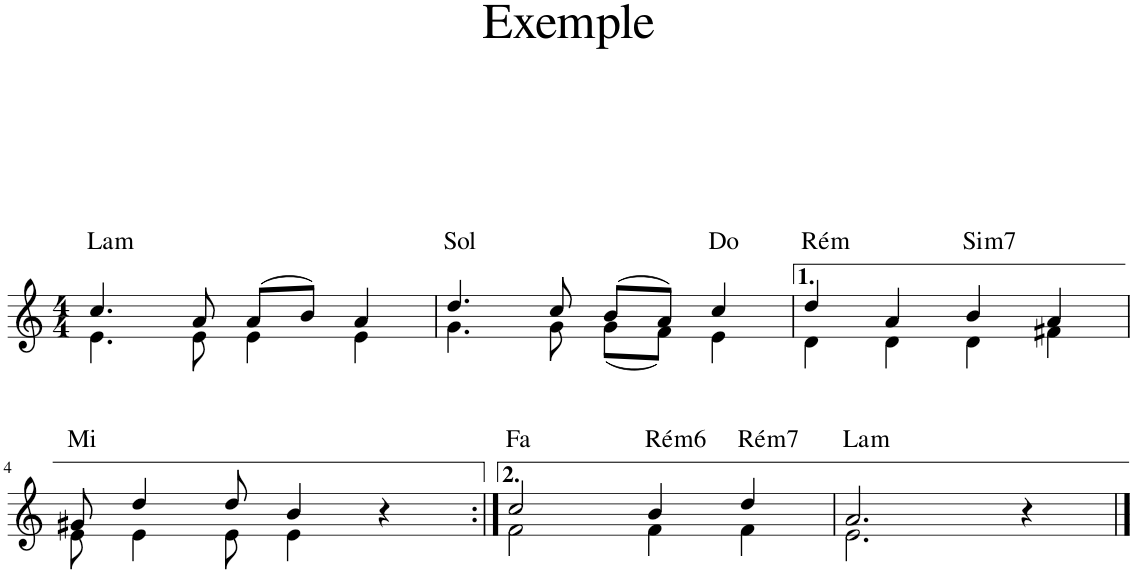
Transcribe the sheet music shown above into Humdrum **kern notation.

**kern	**harte
*part1	*part1
*staff1	*
*I"Femmes	*
*clefG2	*
*k[]	*
*M4/4	*
=1	=1
*^	*
!	!	!LO:H:kt=m
4.cc/	4.e\	A:min
8a/	8e\	.
(8a/L	4e\	.
8b/J)	.	.
4a/	4e\	.
=2	=2	=2
4.dd/	4.g\	G:maj
8cc/	8g\	.
(8b/L	(8g\L	.
8a/J)	8f\J)	.
4cc/	4e\	C:maj
=3	=3	=3
!	!	!LO:H:kt=m
4dd/	4d\	D:min
4a/	4d\	.
!	!	!LO:H:kt=m7
4b/	4d\	B:min7
4a/	4f#X\	.
!!LO:LB:g=z	!!
=4	=4	=4
8g#X/	8e\	E:maj
4dd/	4e\	.
8dd/	8e\	.
4b/	4e\	.
4r	4ryy	.
=5:|!	=5:|!	=5:|!
2cc/	2f\	F:maj
!	!	!LO:H:kt=m6
4b/	4f\	D:min6
!	!	!LO:H:kt=m7
4dd/	4f\	D:min7
=6	=6	=6
!	!	!LO:H:kt=m
2.a/	2.e\	A:min
4r	4ryy	.
*v	*v	*
==	==
*-	*-
